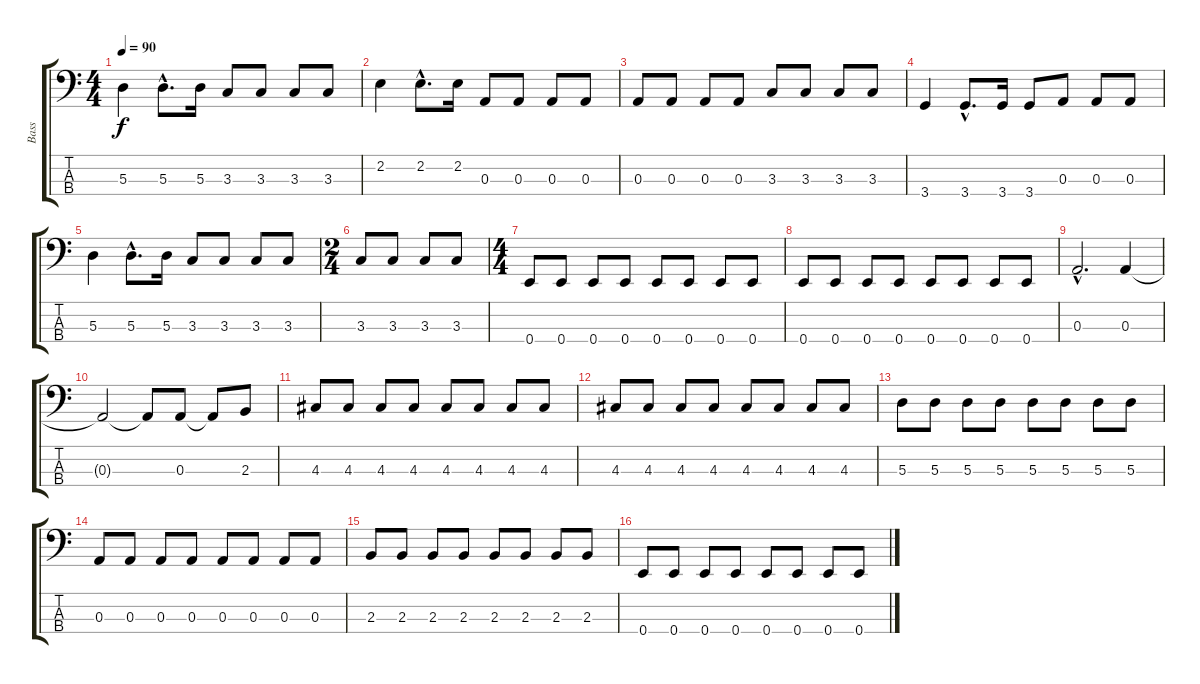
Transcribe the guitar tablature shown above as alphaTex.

\track ("Bass" "Bass") {instrument electricbassfinger}
\staff {score tabs}
\tuning (G2 D2 A1 E1) {hide}
\ts (4 4)
\tempo 90
\clef f4
\ks c
5.3.4{dy f} 5.3{hac}.8{d} 5.3.16 3.3.8 3.3.8 3.3.8 3.3.8 |
2.2.4 2.2{hac}.8{d} 2.2.16 0.3.8 0.3.8 0.3.8 0.3.8 |
0.3.8 0.3.8 0.3.8 0.3.8 3.3.8 3.3.8 3.3.8 3.3.8 |
3.4.4 3.4{hac}.8{d} 3.4.16 3.4.8 0.3.8 0.3.8 0.3.8 |
5.3.4 5.3{hac}.8{d} 5.3.16 3.3.8 3.3.8 3.3.8 3.3.8 |
\ts (2 4)
3.3.8 3.3.8 3.3.8 3.3.8 |
\ts (4 4)
0.4.8 0.4.8 0.4.8 0.4.8 0.4.8 0.4.8 0.4.8 0.4.8 |
0.4.8 0.4.8 0.4.8 0.4.8 0.4.8 0.4.8 0.4.8 0.4.8 |
0.3{hac}.2{d} 0.3.4 |
0.3{t}.2 0.3{t}.8 0.3.8 0.3{t}.8 2.3.8 |
4.3.8 4.3.8 4.3.8 4.3.8 4.3.8 4.3.8 4.3.8 4.3.8 |
4.3.8 4.3.8 4.3.8 4.3.8 4.3.8 4.3.8 4.3.8 4.3.8 |
5.3.8 5.3.8 5.3.8 5.3.8 5.3.8 5.3.8 5.3.8 5.3.8 |
0.3.8 0.3.8 0.3.8 0.3.8 0.3.8 0.3.8 0.3.8 0.3.8 |
2.3.8 2.3.8 2.3.8 2.3.8 2.3.8 2.3.8 2.3.8 2.3.8 |
0.4.8 0.4.8 0.4.8 0.4.8 0.4.8 0.4.8 0.4.8 0.4.8
